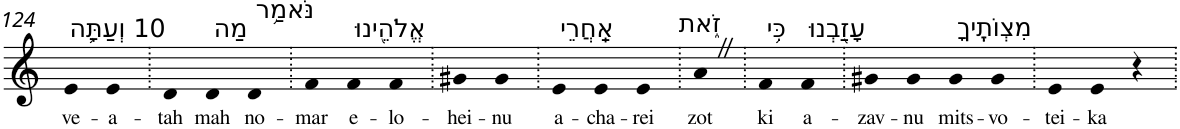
**kern	**text
*part1	*part1
*staff1	*staff1
*I"Piano	*
*I'Pno	*
!!LO:PB:g=z
*clefG2	*
*k[]	*
=124	=124
!LO:TX:a:t=10 וְעַתָּ֛ה	!
!	!LO:LY:b
4e	ve-
!	!LO:LY:b
4e	-a-
=125.	=125.
!	!LO:LY:b
4d	-tah
!LO:TX:a:t=מַה	!
!	!LO:LY:b
4d	mah
!LO:TX:a:t=נֹּאמַ֥ר	!
!	!LO:LY:b
4d	no-
=126.	=126.
!	!LO:LY:b
4f	-mar
!LO:TX:a:t=אֱלֹהֵ֖ינוּ	!
!	!LO:LY:b
4f	e-
!	!LO:LY:b
4f	-lo-
=127.	=127.
!	!LO:LY:b
4g#X	-hei-
!	!LO:LY:b
4g#	-nu
=128.	=128.
!LO:TX:a:t=אַֽחֲרֵי	!
!	!LO:LY:b
4e	a-
!	!LO:LY:b
4e	-cha-
!	!LO:LY:b
4e	-rei
=129.	=129.
!LO:TX:a:t=זֹ֑את	!
!	!LO:LY:b
4aZ	zot
=130.	=130.
!LO:TX:a:t=כִּ֥י	!
!	!LO:LY:b
4f	ki
!LO:TX:a:t=עָזַ֖בְנוּ	!
!	!LO:LY:b
4f	a-
=131.	=131.
!	!LO:LY:b
4g#X	-zav-
!	!LO:LY:b
4g#	-nu
!LO:TX:a:t=מִצְוֺתֶֽיךָ	!
!	!LO:LY:b
4g#	mits-
!	!LO:LY:b
4g#	-vo-
=132.	=132.
!	!LO:LY:b
4e	-tei-
!	!LO:LY:b
4e	-ka
4r	.
=.	=.
*-	*-
